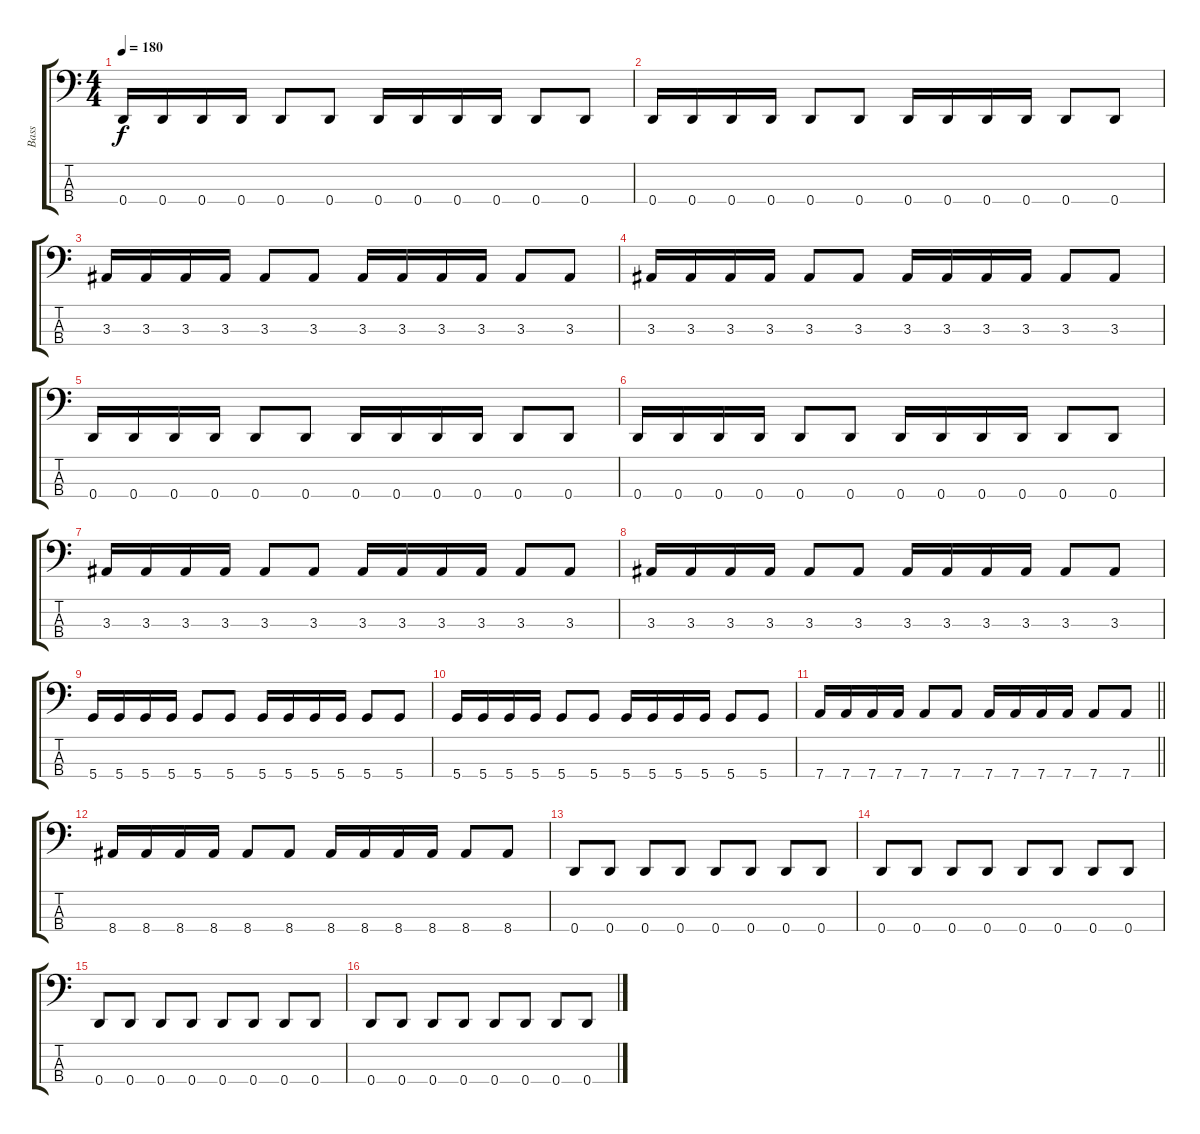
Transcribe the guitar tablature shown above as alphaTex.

\track ("Bass" "Bass") {instrument electricbassfinger}
\staff {score tabs}
\tuning (F2 C2 G1 D1) {hide}
\ts (4 4)
\tempo 180
\clef f4
\ks c
0.4.16{dy f} 0.4.16 0.4.16 0.4.16 0.4.8 0.4.8 0.4.16 0.4.16 0.4.16 0.4.16 0.4.8 0.4.8 |
0.4.16 0.4.16 0.4.16 0.4.16 0.4.8 0.4.8 0.4.16 0.4.16 0.4.16 0.4.16 0.4.8 0.4.8 |
3.3.16 3.3.16 3.3.16 3.3.16 3.3.8 3.3.8 3.3.16 3.3.16 3.3.16 3.3.16 3.3.8 3.3.8 |
3.3.16 3.3.16 3.3.16 3.3.16 3.3.8 3.3.8 3.3.16 3.3.16 3.3.16 3.3.16 3.3.8 3.3.8 |
0.4.16 0.4.16 0.4.16 0.4.16 0.4.8 0.4.8 0.4.16 0.4.16 0.4.16 0.4.16 0.4.8 0.4.8 |
0.4.16 0.4.16 0.4.16 0.4.16 0.4.8 0.4.8 0.4.16 0.4.16 0.4.16 0.4.16 0.4.8 0.4.8 |
3.3.16 3.3.16 3.3.16 3.3.16 3.3.8 3.3.8 3.3.16 3.3.16 3.3.16 3.3.16 3.3.8 3.3.8 |
3.3.16 3.3.16 3.3.16 3.3.16 3.3.8 3.3.8 3.3.16 3.3.16 3.3.16 3.3.16 3.3.8 3.3.8 |
5.4.16 5.4.16 5.4.16 5.4.16 5.4.8 5.4.8 5.4.16 5.4.16 5.4.16 5.4.16 5.4.8 5.4.8 |
5.4.16 5.4.16 5.4.16 5.4.16 5.4.8 5.4.8 5.4.16 5.4.16 5.4.16 5.4.16 5.4.8 5.4.8 |
\barLineRight lightlight
7.4.16 7.4.16 7.4.16 7.4.16 7.4.8 7.4.8 7.4.16 7.4.16 7.4.16 7.4.16 7.4.8 7.4.8 |
\section ("" "")
8.4.16 8.4.16 8.4.16 8.4.16 8.4.8 8.4.8 8.4.16 8.4.16 8.4.16 8.4.16 8.4.8 8.4.8 |
0.4.8 0.4.8 0.4.8 0.4.8 0.4.8 0.4.8 0.4.8 0.4.8 |
0.4.8 0.4.8 0.4.8 0.4.8 0.4.8 0.4.8 0.4.8 0.4.8 |
0.4.8 0.4.8 0.4.8 0.4.8 0.4.8 0.4.8 0.4.8 0.4.8 |
0.4.8 0.4.8 0.4.8 0.4.8 0.4.8 0.4.8 0.4.8 0.4.8
